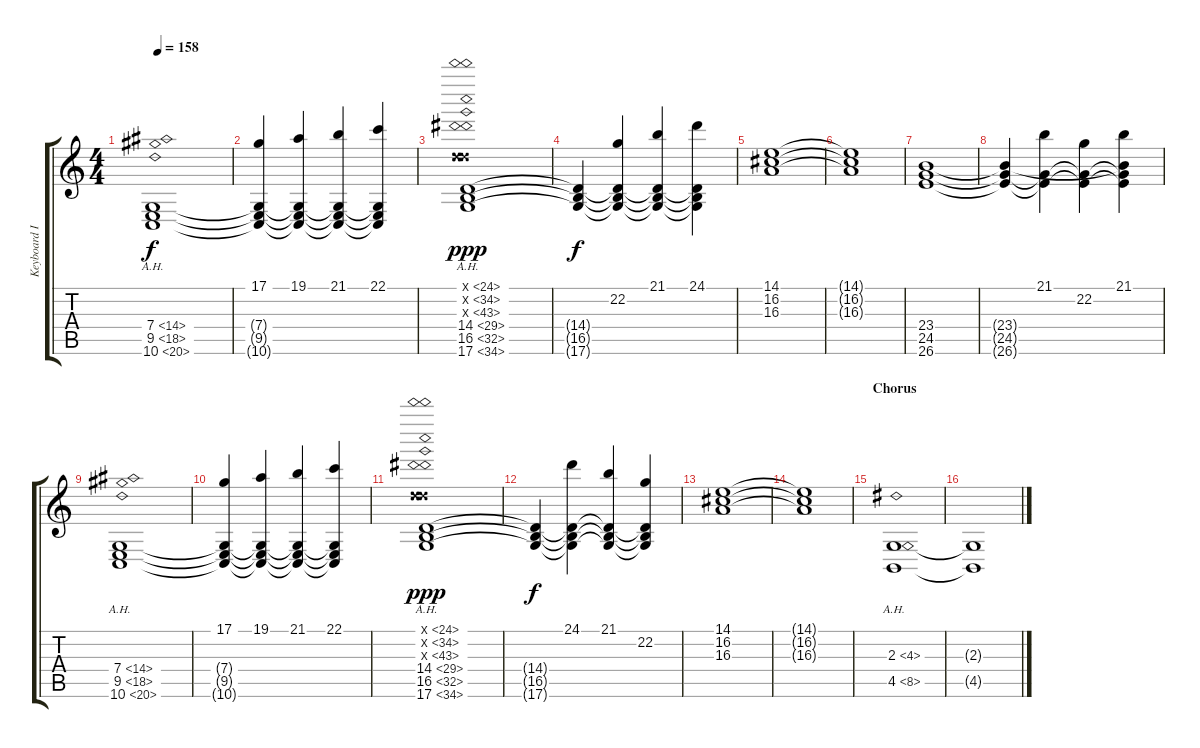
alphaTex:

\track ("Keyboard I" "Keyboard I") {instrument pad4choir}
\staff {score tabs}
\tuning (D4 A3 F3 C3 G2 D2) {hide}
\ts (4 4)
\tempo 158
\clef g2
\ks c
(7.4{ah 7} 9.5{ah 9} 10.6{ah 10}).1{dy f} |
(17.1 7.4{t} 9.5{t} 10.6{t}).4 (19.1 7.4{t} 9.5{t} 10.6{t}).4 (21.1 7.4{t} 9.5{t} 10.6{t}).4 (22.1 7.4{t} 9.5{t} 10.6{t}).4 |
(12.1{ah 12 x} 17.2{ah 17 x} 21.3{ah 22 x} 14.4{ah 15} 16.5{ah 16} 17.6{ah 17}).1{dy ppp} |
(14.4{t} 16.5{t} 17.6{t}).4{dy f} (22.2 14.4{t} 16.5{t} 17.6{t}).4 (21.1 14.4{t} 16.5{t} 17.6{t}).4 (24.1 14.4{t} 16.5{t} 17.6{t}).4 |
(14.1 16.2 16.3).1 |
(14.1{t} 16.2{t} 16.3{t}).1 |
(23.4 24.5 26.6).1{volume 10 instrument pad4choir} |
(23.4{t} 24.5{t} 26.6{t}).4 (21.1 24.5{t} 26.6{t}).4 (22.2 24.5{t} 26.6{t}).4 (21.1 23.4{t} 24.5{t} 26.6{t}).4 |
(7.4{ah 7} 9.5{ah 9} 10.6{ah 10}).1 |
(17.1 7.4{t} 9.5{t} 10.6{t}).4 (19.1 7.4{t} 9.5{t} 10.6{t}).4 (21.1 7.4{t} 9.5{t} 10.6{t}).4 (22.1 7.4{t} 9.5{t} 10.6{t}).4 |
(12.1{ah 12 x} 17.2{ah 17 x} 21.3{ah 22 x} 14.4{ah 15} 16.5{ah 16} 17.6{ah 17}).1{dy ppp} |
(14.4{t} 16.5{t} 17.6{t}).4{dy f} (24.1 14.4{t} 16.5{t} 17.6{t}).4 (21.1 14.4{t} 16.5{t} 17.6{t}).4 (22.2 14.4{t} 16.5{t} 17.6{t}).4 |
(14.1 16.2 16.3).1 |
(14.1{t} 16.2{t} 16.3{t}).1 |
\section ("" "Chorus")
(2.3{ah 2} 4.5{ah 4}).1 |
(2.3{t} 4.5{t}).1
